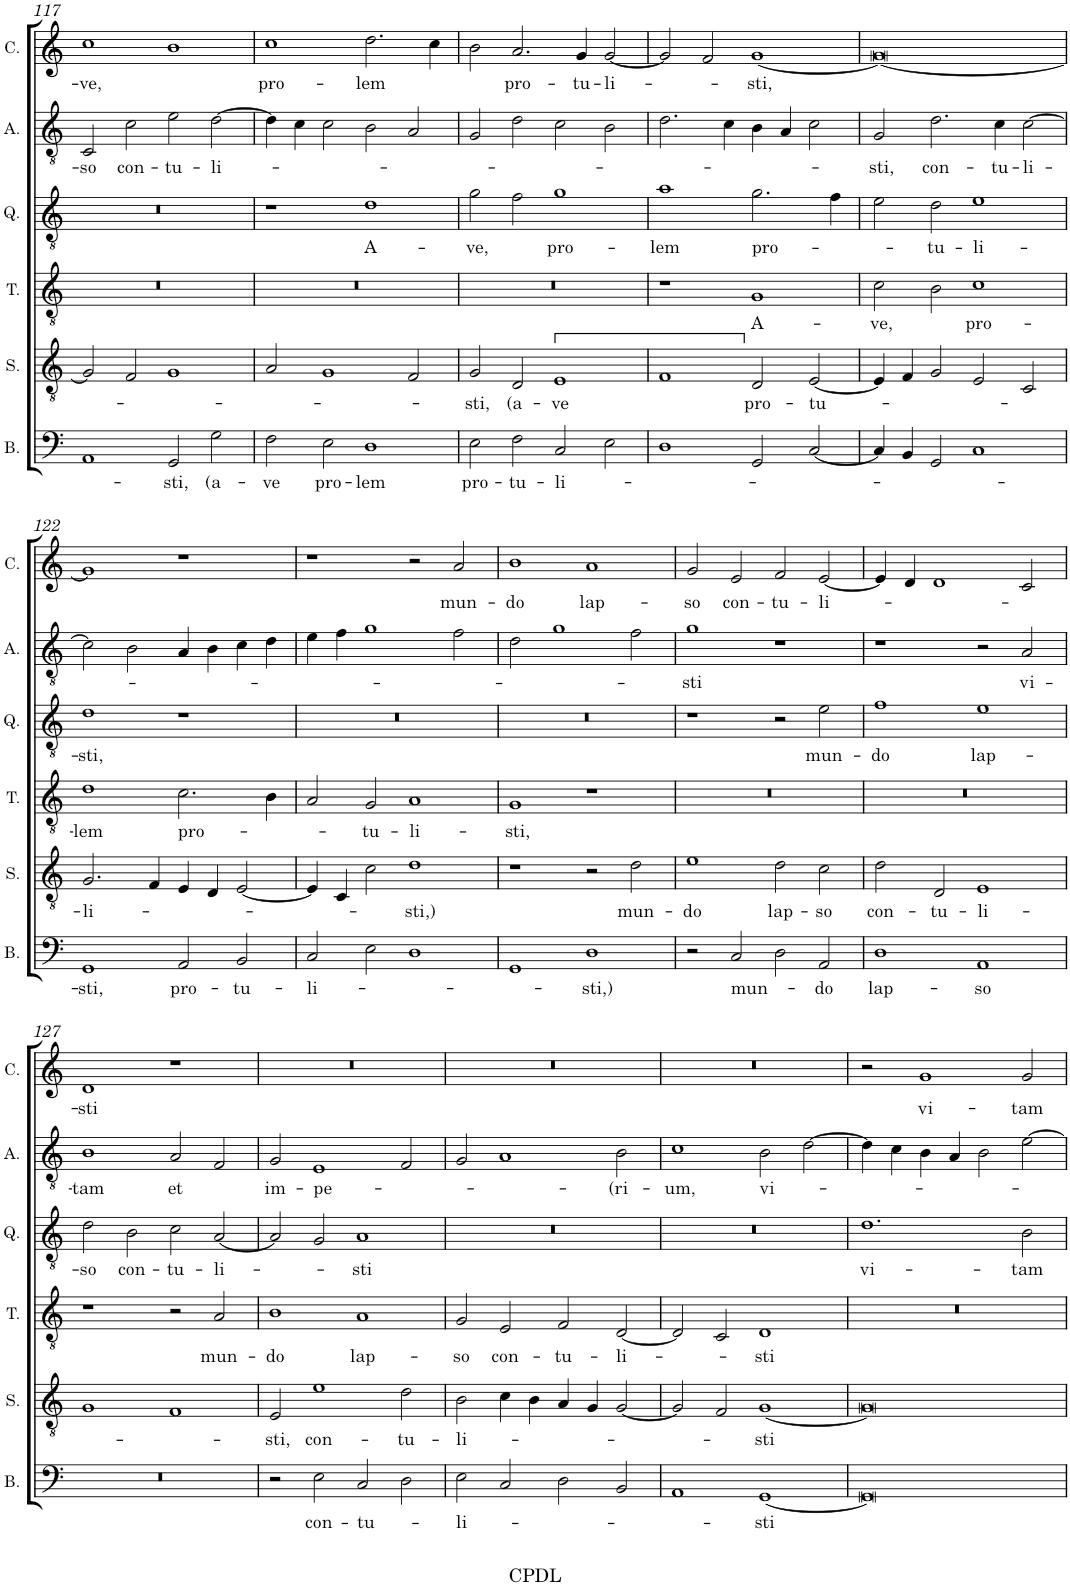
**kern	**text	**kern	**text	**kern	**text	**kern	**text	**kern	**text	**kern	**text
*part6	*part6	*part5	*part5	*part4	*part4	*part3	*part3	*part2	*part2	*part1	*part1
*staff6	*staff6	*staff5	*staff5	*staff4	*staff4	*staff3	*staff3	*staff2	*staff2	*staff1	*staff1
*I"Bassus	*	*I"Sexta vox	*	*I"Tenor	*	*I"Quinta vox	*	*I"Altus	*	*I"Cantus	*
*I'B.	*	*I'S.	*	*I'T.	*	*I'Q.	*	*I'A.	*	*I'C.	*
!!LO:PB:g=z
*clefF4	*	*clefGv2	*	*clefGv2	*	*clefGv2	*	*clefGv2	*	*clefG2	*
*k[]	*	*k[]	*	*k[]	*	*k[]	*	*k[]	*	*k[]	*
*M4/2	*	*M4/2	*	*M4/2	*	*M4/2	*	*M4/2	*	*M4/2	*
=117	=117	=117	=117	=117	=117	=117	=117	=117	=117	=117	=117
!	!	!	!	!	!	!	!	!	!LO:LY:b	!	!LO:LY:b
1AA	.	2G/]	.	0r	.	0r	.	2C/	-so	1cc	-ve,
!	!	!	!	!	!	!	!	!	!LO:LY:b	!	!
.	.	2F/	.	.	.	.	.	2c\	con-	.	.
!	!LO:LY:b	!	!	!	!	!	!	!	!LO:LY:b	!	!
2GG/	-sti,	1G	.	.	.	.	.	2e\	-tu-	1b	.
!	!LO:LY:b	!	!	!	!	!	!	!	!LO:LY:b	!	!
2G\	(a-	.	.	.	.	.	.	[2d\	-li-	.	.
=118	=118	=118	=118	=118	=118	=118	=118	=118	=118	=118	=118
!	!LO:LY:b	!	!	!	!	!	!	!	!	!	!LO:LY:b
2F\	-ve	2A/	.	0r	.	1r	.	4d\]	.	1cc	pro-
.	.	.	.	.	.	.	.	4c\	.	.	.
!	!LO:LY:b	!	!	!	!	!	!	!	!	!	!
2E\	pro-	1G	.	.	.	.	.	2c\	.	.	.
!	!LO:LY:b	!	!	!	!	!	!LO:LY:b	!	!	!	!LO:LY:b
1D	-lem	.	.	.	.	1d	A-	2B\	.	2.dd\	-lem
.	.	2F/	.	.	.	.	.	2A/	.	.	.
.	.	.	.	.	.	.	.	.	.	4cc\	.
=119	=119	=119	=119	=119	=119	=119	=119	=119	=119	=119	=119
!	!LO:LY:b	!	!LO:LY:b	!	!	!	!LO:LY:b	!	!	!	!
2E\	pro-	2G/	-sti,	0r	.	2g\	-ve,	2G/	.	2b\	.
!	!LO:LY:b	!	!LO:LY:b	!	!	!	!	!	!	!	!LO:LY:b
2F\	-tu-	2D/	(a-	.	.	2f\	.	2d\	.	2.a/	pro-
!	!LO:LY:b	!	!LO:LY:b	!	!	!	!LO:LY:b	!	!	!	!
2C/	-li-	1E	-ve	.	.	1g	pro-	2c\	.	.	.
!	!	!	!	!	!	!	!	!	!	!	!LO:LY:b
.	.	.	.	.	.	.	.	.	.	4g/	-tu-
!	!	!	!	!	!	!	!	!	!	!	!LO:LY:b
2E\	.	.	.	.	.	.	.	2B\	.	[2g/	-li-
=120	=120	=120	=120	=120	=120	=120	=120	=120	=120	=120	=120
!	!	!	!	!	!	!	!LO:LY:b	!	!	!	!
1D	.	1F	.	1r	.	1a	-lem	2.d\	.	2g/]	.
.	.	.	.	.	.	.	.	.	.	2f/	.
.	.	.	.	.	.	.	.	4c\	.	.	.
!	!	!	!LO:LY:b	!	!LO:LY:b	!	!LO:LY:b	!	!	!	!LO:LY:b
2GG/	.	2D/	pro-	1G	A-	2.g\	pro-	4B\	.	[1g	-sti,
.	.	.	.	.	.	.	.	4A/	.	.	.
!	!	!	!LO:LY:b	!	!	!	!	!	!	!	!
[2C/	.	[2E/	-tu-	.	.	.	.	2c\	.	.	.
.	.	.	.	.	.	4f\	.	.	.	.	.
=121	=121	=121	=121	=121	=121	=121	=121	=121	=121	=121	=121
!	!	!	!	!	!LO:LY:b	!	!	!	!LO:LY:b	!	!
4C/]	.	4E/]	.	2c\	-ve,	2e\	.	2G/	-sti,	0g_	.
4BB/	.	4F/	.	.	.	.	.	.	.	.	.
!	!	!	!	!	!	!	!LO:LY:b	!	!LO:LY:b	!	!
2GG/	.	2G/	.	2B\	.	2d\	-tu-	2.d\	con-	.	.
!	!	!	!	!	!LO:LY:b	!	!LO:LY:b	!	!	!	!
1C	.	2E/	.	1c	pro-	1e	-li-	.	.	.	.
!	!	!	!	!	!	!	!	!	!LO:LY:b	!	!
.	.	.	.	.	.	.	.	4c\	-tu-	.	.
!	!	!	!	!	!	!	!	!	!LO:LY:b	!	!
.	.	2C/	.	.	.	.	.	[2c\	-li-	.	.
!!LO:LB:g=z
=122	=122	=122	=122	=122	=122	=122	=122	=122	=122	=122	=122
!	!LO:LY:b	!	!LO:LY:b	!	!LO:LY:b	!	!LO:LY:b	!	!	!	!
1GG	-sti,	2.G/	li-	1d	-lem	1d	-sti,	2c\]	.	1g]	.
.	.	.	.	.	.	.	.	2B\	.	.	.
.	.	4F/	.	.	.	.	.	.	.	.	.
!	!LO:LY:b	!	!	!	!LO:LY:b	!	!	!	!	!	!
2AA/	pro-	4E/	.	2.c\	pro-	1r	.	4A/	.	1r	.
.	.	4D/	.	.	.	.	.	4B\	.	.	.
!	!LO:LY:b	!	!	!	!	!	!	!	!	!	!
2BB/	-tu-	[2E/	.	.	.	.	.	4c\	.	.	.
.	.	.	.	4B\	.	.	.	4d\	.	.	.
=123	=123	=123	=123	=123	=123	=123	=123	=123	=123	=123	=123
!	!LO:LY:b	!	!	!	!	!	!	!	!	!	!
2C/	-li-	4E/]	.	2A/	.	0r	.	4e\	.	1r	.
.	.	4C/	.	.	.	.	.	4f\	.	.	.
!	!	!	!	!	!LO:LY:b	!	!	!	!	!	!
2E\	.	2c\	.	2G/	-tu-	.	.	1g	.	.	.
!	!	!	!LO:LY:b	!	!LO:LY:b	!	!	!	!	!	!
1D	.	1d	-sti,)	1A	-li-	.	.	.	.	2r	.
!	!	!	!	!	!	!	!	!	!	!	!LO:LY:b
.	.	.	.	.	.	.	.	2f\	.	2a/	mun-
=124	=124	=124	=124	=124	=124	=124	=124	=124	=124	=124	=124
!	!	!	!	!	!LO:LY:b	!	!	!	!	!	!LO:LY:b
1GG	.	1r	.	1G	-sti,	0r	.	2d\	.	1b	-do
.	.	.	.	.	.	.	.	1g	.	.	.
!	!LO:LY:b	!	!	!	!	!	!	!	!	!	!LO:LY:b
1D	-sti,)	2r	.	1r	.	.	.	.	.	1a	lap-
!	!	!	!LO:LY:b	!	!	!	!	!	!	!	!
.	.	2d\	mun-	.	.	.	.	2f\	.	.	.
=125	=125	=125	=125	=125	=125	=125	=125	=125	=125	=125	=125
!	!	!	!LO:LY:b	!	!	!	!	!	!LO:LY:b	!	!LO:LY:b
2r	.	1e	-do	0r	.	1r	.	1g	-sti	2g/	-so
!	!LO:LY:b	!	!	!	!	!	!	!	!	!	!LO:LY:b
2C/	mun-	.	.	.	.	.	.	.	.	2e/	con-
!	!	!	!LO:LY:b	!	!	!	!	!	!	!	!LO:LY:b
2D\	.	2d\	lap-	.	.	2r	.	1r	.	2f/	-tu-
!	!LO:LY:b	!	!LO:LY:b	!	!	!	!LO:LY:b	!	!	!	!LO:LY:b
2AA/	-do	2c\	-so	.	.	2e\	mun-	.	.	[2e/	-li-
=126	=126	=126	=126	=126	=126	=126	=126	=126	=126	=126	=126
!	!LO:LY:b	!	!LO:LY:b	!	!	!	!LO:LY:b	!	!	!	!
1D	lap-	2d\	con-	0r	.	1f	-do	1r	.	4e/]	.
.	.	.	.	.	.	.	.	.	.	4d/	.
!	!	!	!LO:LY:b	!	!	!	!	!	!	!	!
.	.	2D/	-tu-	.	.	.	.	.	.	1d	.
!	!LO:LY:b	!	!LO:LY:b	!	!	!	!LO:LY:b	!	!	!	!
1AA	-so	1E	-li-	.	.	1e	lap-	2r	.	.	.
!	!	!	!	!	!	!	!	!	!LO:LY:b	!	!
.	.	.	.	.	.	.	.	2A/	vi-	2c/	.
!!LO:LB:g=z
=127	=127	=127	=127	=127	=127	=127	=127	=127	=127	=127	=127
!	!	!	!	!	!	!	!LO:LY:b	!	!LO:LY:b	!	!LO:LY:b
0r	.	1G	.	1r	.	2d\	-so	1B	-tam	1d	-sti
!	!	!	!	!	!	!	!LO:LY:b	!	!	!	!
.	.	.	.	.	.	2B\	con-	.	.	.	.
!	!	!	!	!	!	!	!LO:LY:b	!	!LO:LY:b	!	!
.	.	1F	.	2r	.	2c\	-tu-	2A/	et	1r	.
!	!	!	!	!	!LO:LY:b	!	!LO:LY:b	!	!	!	!
.	.	.	.	2A/	mun-	[2A/	-li-	2F/	.	.	.
=128	=128	=128	=128	=128	=128	=128	=128	=128	=128	=128	=128
!	!	!	!LO:LY:b	!	!LO:LY:b	!	!	!	!LO:LY:b	!	!
2r	.	2E/	-sti,	1B	-do	2A/]	.	2G/	im-	0r	.
!	!LO:LY:b	!	!LO:LY:b	!	!	!	!	!	!LO:LY:b	!	!
2E\	con-	1e	con-	.	.	2G/	.	1E	-pe-	.	.
!	!LO:LY:b	!	!	!	!LO:LY:b	!	!LO:LY:b	!	!	!	!
2C/	-tu-	.	.	1A	lap-	1A	-sti	.	.	.	.
!	!	!	!LO:LY:b	!	!	!	!	!	!	!	!
2D\	.	2d\	-tu-	.	.	.	.	2F/	.	.	.
=129	=129	=129	=129	=129	=129	=129	=129	=129	=129	=129	=129
!	!LO:LY:b	!	!LO:LY:b	!	!LO:LY:b	!	!	!	!	!	!
2E\	-li-	2B\	-li-	2G/	-so	0r	.	2G/	.	0r	.
!	!	!	!	!	!LO:LY:b	!	!	!	!	!	!
2C/	.	4c\	.	2E/	con-	.	.	1A	.	.	.
.	.	4B\	.	.	.	.	.	.	.	.	.
!	!	!	!	!	!LO:LY:b	!	!	!	!	!	!
2D\	.	4A/	.	2F/	-tu-	.	.	.	.	.	.
.	.	4G/	.	.	.	.	.	.	.	.	.
!	!	!	!	!	!LO:LY:b	!	!	!	!LO:LY:b	!	!
2BB/	.	[2G/	.	[2D/	-li-	.	.	2B\	-(ri-	.	.
=130	=130	=130	=130	=130	=130	=130	=130	=130	=130	=130	=130
!	!	!	!	!	!	!	!	!	!LO:LY:b	!	!
1AA	.	2G/]	.	2D/]	.	0r	.	1c	-um,	0r	.
.	.	2F/	.	2C/	.	.	.	.	.	.	.
!	!LO:LY:b	!	!LO:LY:b	!	!LO:LY:b	!	!	!	!LO:LY:b	!	!
[1GG	-sti	[1G	-sti	1D	-sti	.	.	2B\	vi-	.	.
.	.	.	.	.	.	.	.	[2d\	.	.	.
=131	=131	=131	=131	=131	=131	=131	=131	=131	=131	=131	=131
!	!	!	!	!	!	!	!LO:LY:b	!	!	!	!
0GG]	.	0G]	.	0r	.	1.d	vi-	4d\]	.	2r	.
.	.	.	.	.	.	.	.	4c\	.	.	.
!	!	!	!	!	!	!	!	!	!	!	!LO:LY:b
.	.	.	.	.	.	.	.	4B\	.	1g	vi-
.	.	.	.	.	.	.	.	4A/	.	.	.
.	.	.	.	.	.	.	.	2B\	.	.	.
!	!	!	!	!	!	!	!LO:LY:b	!	!	!	!LO:LY:b
.	.	.	.	.	.	2B\	-tam	[2e\	.	2g/	-tam
=	=	=	=	=	=	=	=	=	=	=	=
*-	*-	*-	*-	*-	*-	*-	*-	*-	*-	*-	*-
